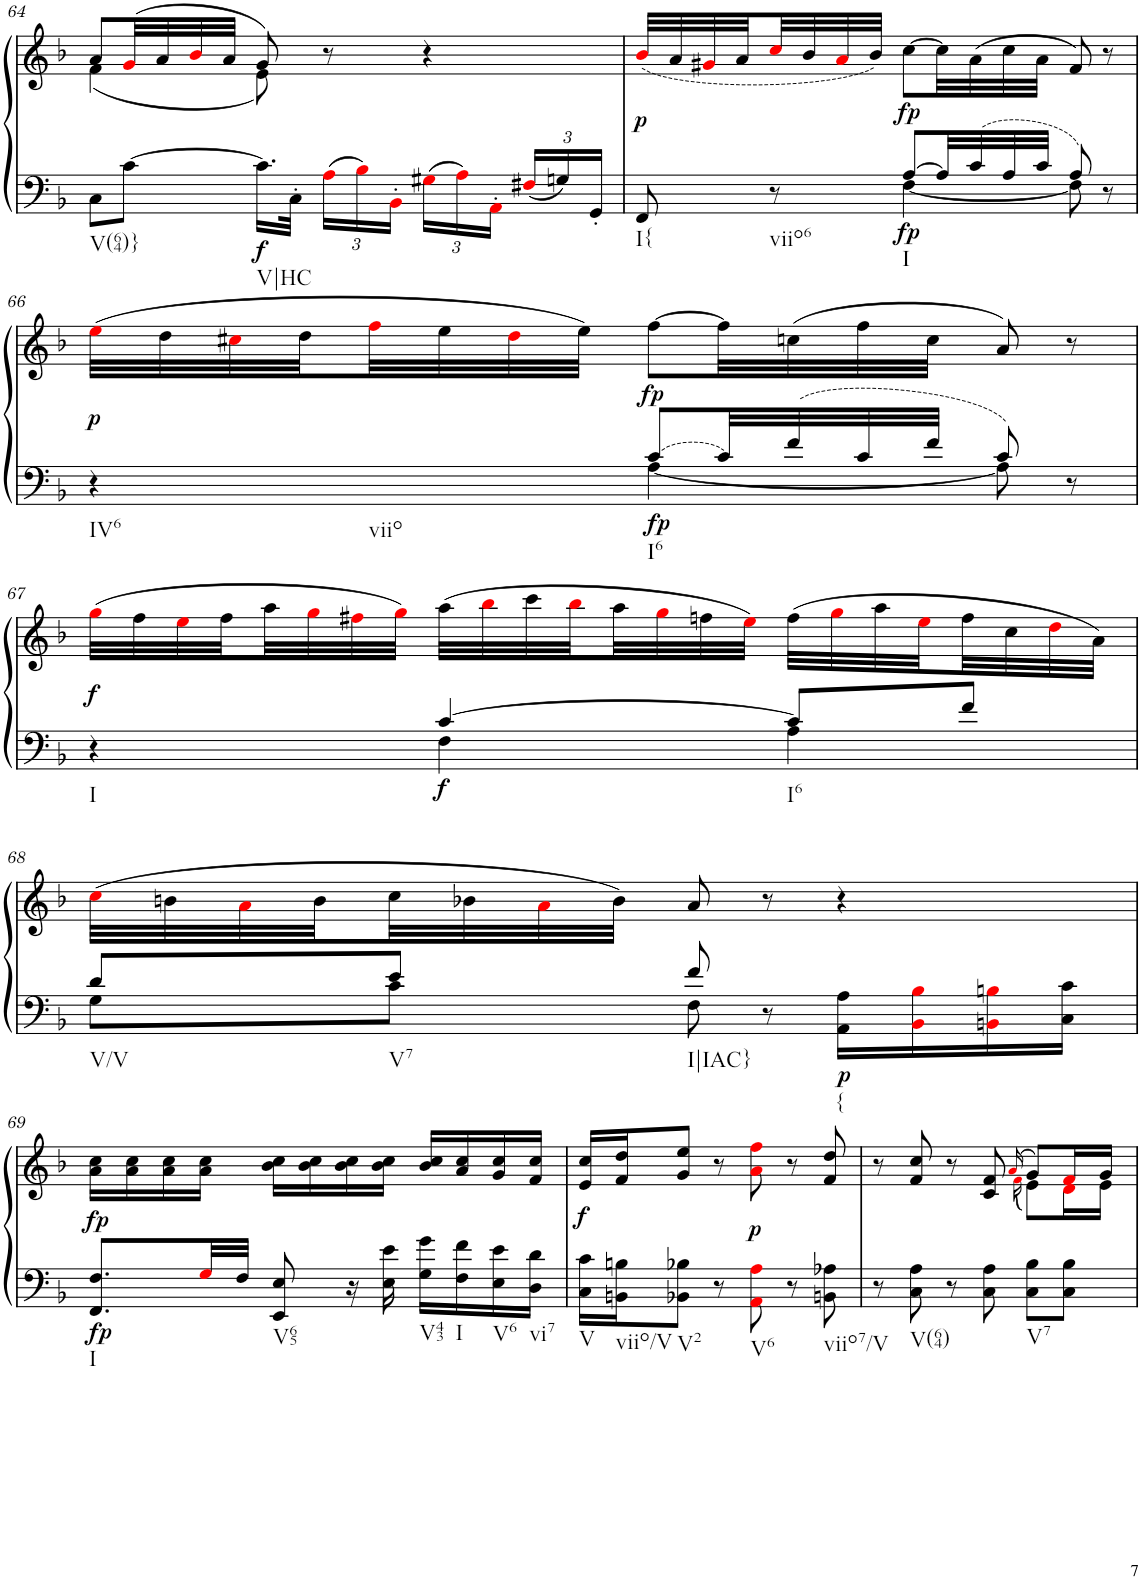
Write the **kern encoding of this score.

**kern	**kern	**dynam
*part1	*part1	*part1
*staff2	*staff1	*staff1/2
*I"Klavier linke Hand	*	*
!!LO:PB:g=z
*clefF4	*clefG2	*
*k[b-]	*k[b-]	*
*M3/4	*M3/4	*
=64	=64	=64
*	*^	*
!LO:TX:b:t=V(64)}	!	!	!
8C\L	8a/L	(4f\	.
[8c\J	(32gi/LL	.	.
.	32a/	.	.
.	32b-i/	.	.
.	32a/JJJ	.	.
!LO:TX:b:t=V|HC	!	!	!
!	!	!	!LO:DY:b=2
16.c\LL]	8g/)	8e\)	f
32C'\JJk	.	.	.
*Xbrackettup	*	*	*
24Ai\LL	8r	4.ryy	.
24B-i\	.	.	.
24BB-'>i\JJ	.	.	.
24G#Xi\LL	4r	.	.
24Ai\	.	.	.
24AA'>i\JJ	.	.	.
24F#Xi/LL	.	.	.
24Gn/	.	.	.
24GG'/JJ	.	.	.
*	*v	*v	*
=65	=65	=65
*^	*	*
!LO:TX:b:t=I{	!	!	!
!	!	!	!LO:DY:b
8FF/	4ryy	(32b-i/LLL	p
.	.	32a/	.
.	.	32g#Xi/	.
.	.	32a/	.
!LO:TX:b:t=viio6	!	!	!
8r	.	32cci/	.
.	.	32b-/	.
.	.	32ai/	.
.	.	32b-/JJJ)	.
!LO:TX:b:t=I	!	!	!
!	!	!	!LO:DY:b=2
!	!	!	!LO:DY:n=1:b
[8A/L	[4F\	[8cc\L	fp fp
32A/LL]	.	32cc\LL]	.
32c/	.	(32a\	.
32A/	.	32cc\	.
32c/JJJ	.	32a\JJJ	.
8A/	8F\]	8f/)	.
8r	8ryy	8r	.
!!LO:LB:g=z
=66	=66	=66	=66
!LO:TX:b:t=IV6	!	!	!
!LO:TX:b:t=viio	!	!	!
!	!	!	!LO:DY:b
4r	4ryy	(32eei\LLL	p
.	.	32dd\	.
.	.	32cc#Xi\	.
.	.	32dd\	.
.	.	32ffi\	.
.	.	32ee\	.
.	.	32ddi\	.
.	.	32ee\JJJ)	.
!LO:TX:b:t=I6	!	!	!
!LO:T:dash	!	!	!LO:DY:b=2
!	!	!	!LO:DY:n=1:b
[8c/L	[4A\	[8ff\L	fp fp
32c/LL]	.	32ff\LL]	.
32f/	.	(32ccn\	.
32c/	.	32ff\	.
32f/JJJ	.	32cc\JJJ	.
8c/	8A\]	8a/)	.
8r	8ryy	8r	.
!!LO:LB:g=z
=67	=67	=67	=67
!LO:TX:b:t=I	!	!	!
!	!	!	!LO:DY:b
4r	4ryy	(32ggi\LLL	f
.	.	32ff\	.
.	.	32eei\	.
.	.	32ff\	.
.	.	32aa\	.
.	.	32ggi\	.
.	.	32ff#Xi\	.
.	.	32ggi\JJJ)	.
!	!	!	!LO:DY:b=2
[4c/	4F\	(32aa\LLL	f
.	.	32bb-i\	.
.	.	32ccc\	.
.	.	32bb-i\	.
.	.	32aa\	.
.	.	32ggi\	.
.	.	32ffn\	.
.	.	32eei\JJJ)	.
!LO:TX:b:t=I6	!	!	!
8c/L]	4A\	(32ff\LLL	.
.	.	32ggi\	.
.	.	32aa\	.
.	.	32eei\	.
8f/J	.	32ff\	.
.	.	32cc\	.
.	.	32ddi\	.
.	.	32a\JJJ)	.
!!LO:LB:g=z
=68	=68	=68	=68
!LO:TX:b:t=V/V	!	!	!
8d/L	8G\L	(32cci\LLL	.
.	.	32bn\	.
.	.	32ai\	.
.	.	32b\	.
!LO:TX:b:t=V7	!	!	!
8e/J	8c\J	32cc\	.
.	.	32b-X\	.
.	.	32ai\	.
.	.	32b-\JJJ)	.
!LO:TX:b:t=I|IAC}	!	!	!
8f/	8F\	8a/	.
8r	4.ryy	8r	.
!LO:TX:b:t={	!	!	!
!	!	!	!LO:DY:b=2
16AA\ 16A\LL	.	4r	p
16BB-i\ 16B-i\	.	.	.
16BBni\ 16Bni\	.	.	.
16C\ 16c\JJ	.	.	.
*v	*v	*	*
!!LO:LB:g=z
=69	=69	=69
!LO:TX:b:t=I	!	!
!	!	!LO:DY:b=2
!	!	!LO:DY:n=1:b
8.FF/ 8.F/L	16a\ 16cc\LL	fp fp
.	16a\ 16cc\	.
.	16a\ 16cc\	.
32Gi/LL	16a\ 16cc\JJ	.
32F/JJJ	.	.
!LO:TX:b:t=V65	!	!
8EE/ 8E/	16b-\ 16cc\LL	.
.	16b-\ 16cc\	.
16r	16b-\ 16cc\	.
16E\ 16e\	16b-\ 16cc\JJ	.
!LO:TX:b:t=V43	!	!
16G\ 16g\LL	16b-/ 16cc/LL	.
!LO:TX:b:t=I	!	!
16F\ 16f\	16a/ 16cc/	.
!LO:TX:b:t=V6	!	!
16E\ 16e\	16g/ 16cc/	.
!LO:TX:b:t=vi7	!	!
16D\ 16d\JJ	16f/ 16cc/JJ	.
=70	=70	=70
!LO:TX:b:t=V	!	!
!	!	!LO:DY:b
16C\ 16c\LL	16e/ 16cc/LL	f
!LO:TX:b:t=viio/V	!	!
16BBn\ 16Bn\J	16f/ 16dd/J	.
!LO:TX:b:t=V2	!	!
8BB-X\ 8B-X\J	8g/ 8ee/J	.
8r	8r	.
!LO:TX:b:t=V6	!	!
!	!	!LO:DY:b
8AAi\ 8Ai\	8ai\ 8ffi\	p
8r	8r	.
!LO:TX:b:t=viio7/V	!	!
8BBn\ 8A-X\	8f/ 8dd/	.
=71	=71	=71
*	*^	*
8r	8r	2ryy	.
!LO:TX:b:t=V(64)	!	!	!
8C\ 8A\	8f/ 8cc/	.	.
8r	8r	.	.
8C\ 8A\	8c/ 8f/	.	.
.	(>16qai/	(<16qfi\	.
!LO:TX:b:t=V7	!	!	!
8C\ 8B-\L	8g/L)	8e\L)	.
8C\ 8B-\J	16fi/L	16di\L	.
.	16g/JJ	16e\JJ	.
*	*v	*v	*
=	=	=
*-	*-	*-
